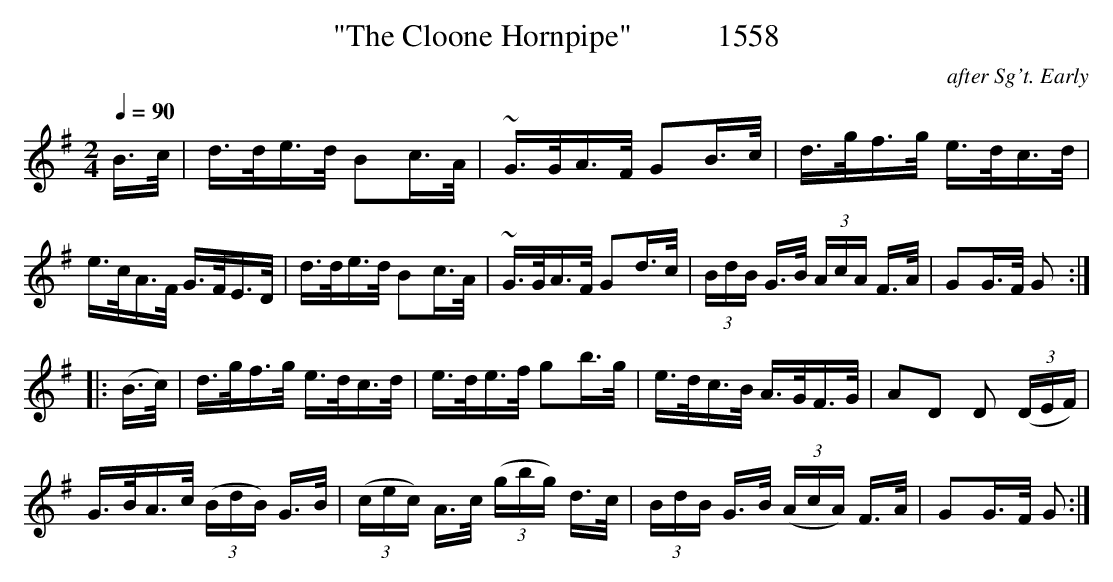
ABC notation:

X:1
T:"The Cloone Hornpipe"           1558
C:after Sg't. Early
BRENNAN July 2003 (HTTP://WWW.SOSYOURMOM.COM)
Q:1/4=90
M:2/4
L:1/16
K:G
B3/2c/2|d3/2d/2e3/2d/2 B2c3/2A/2|~G3/2G/2A3/2F/2 G2B3/2c/2|d3/2g/2f3/2g/2 e3/2d/2c3/2d/2|
e3/2c/2A3/2F/2 G3/2F/2E3/2D/2|d3/2d/2e3/2d/2 B2c3/2A/2|~G3/2G/2A3/2F/2 G2d3/2c/2|(3BdB G3/2B/2  (3AcA F3/2A/2|G2G3/2F/2 G2:|
|:(B3/2c/2)|d3/2g/2f3/2g/2 e3/2d/2c3/2d/2|e3/2d/2e3/2f/2 g2b3/2g/2|e3/2d/2c3/2B/2 A3/2G/2F3/2G/2|A2D2 D2  (3(DEF)|
G3/2B/2A3/2c/2  (3(BdB) G3/2B/2|(3(cec) A3/2c/2  (3(gbg) d3/2c/2| (3BdB G3/2B/2  (3(AcA) F3/2A/2|G2G3/2F/2 G2:|
